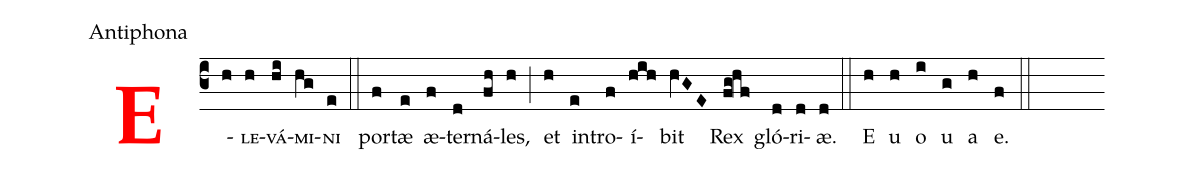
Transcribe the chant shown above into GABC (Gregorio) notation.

office-part: Antiphona;
%%
<v>\bf\textcolor{red}{E}</v>(c3h)<v>\sc{le}</v>(h)<v>\sc{vá}</v>(hi)<v>\sc{mi}</v>(hg)<v>\sc{ni}</v>(e) (::)
 por(f)tæ(e) æ(f)ter(d)ná(fh)les,(h) (;) et(h) in(e)tro(f)í(hih)bit(hVGE) Rex(fg!hf) gló(d)ri(d)æ.(d)
 (::) E(h) u(h) o(i) u(g) a(h) e.(f) (::)
